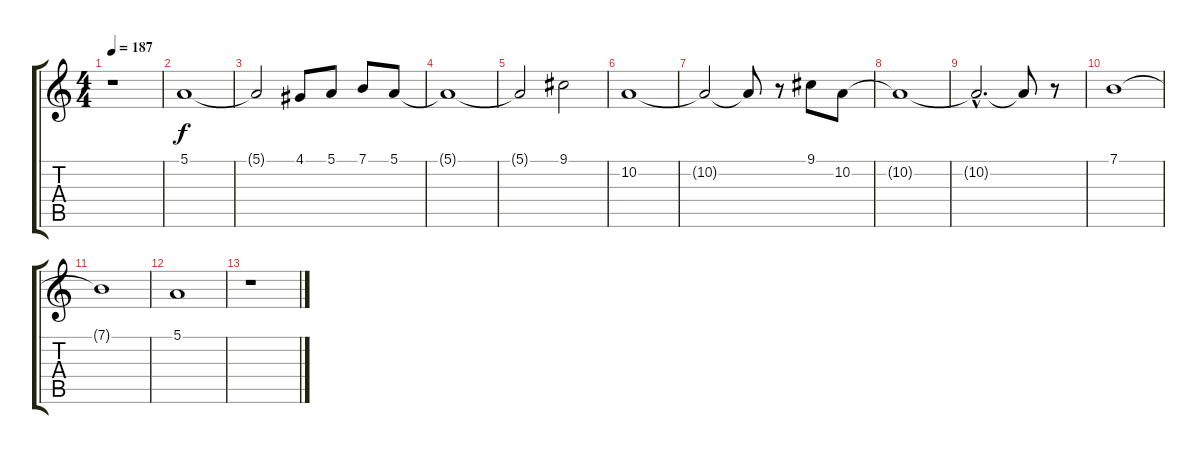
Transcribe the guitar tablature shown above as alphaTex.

\track "" {instrument lead1square}
\staff {score tabs}
\tuning (E4 B3 G3 D3 A2 E2) {hide}
\ts (4 4)
\tempo 187
\clef g2
\ks c
r.1{dy f} |
5.1.1 |
5.1{t}.2 4.1.8 5.1.8 7.1.8 5.1.8 |
5.1{t}.1 |
5.1{t}.2 9.1.2 |
10.2.1 |
10.2{t}.2 10.2{t}.8 r.8 9.1.8 10.2.8 |
10.2{t}.1 |
10.2{hac t}.2{d} 10.2{t}.8 r.8 |
7.1.1 |
7.1{t}.1 |
5.1.1 |
r.1
